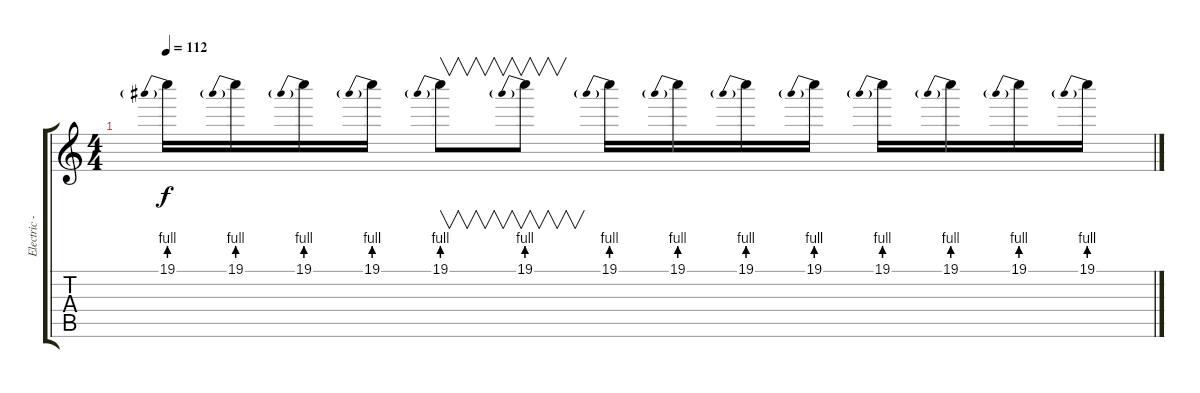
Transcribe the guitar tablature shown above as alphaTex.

\track ("Electric - Jimi Hendrix" "Electric -") {instrument overdrivenguitar}
\staff {score tabs}
\tuning (Eb4 Bb3 Gb3 Db3 Ab2 Eb2) {hide}
\ts (4 4)
\tempo 112
\clef g2
\ks c
19.1{be (prebend 0 4 60 4)}.16{dy f volume 0} 19.1{be (prebend 0 4 60 4)}.16 19.1{be (prebend 0 4 60 4)}.16 19.1{be (prebend 0 4 60 4)}.16 19.1{be (prebend 0 4 60 4)}.8{v} 19.1{be (prebend 0 4 60 4)}.8{v} 19.1{be (prebend 0 4 60 4)}.16 19.1{be (prebend 0 4 60 4)}.16 19.1{be (prebend 0 4 60 4)}.16 19.1{be (prebend 0 4 60 4)}.16 19.1{be (prebend 0 4 60 4)}.16 19.1{be (prebend 0 4 60 4)}.16 19.1{be (prebend 0 4 60 4)}.16 19.1{be (prebend 0 4 60 4)}.16
